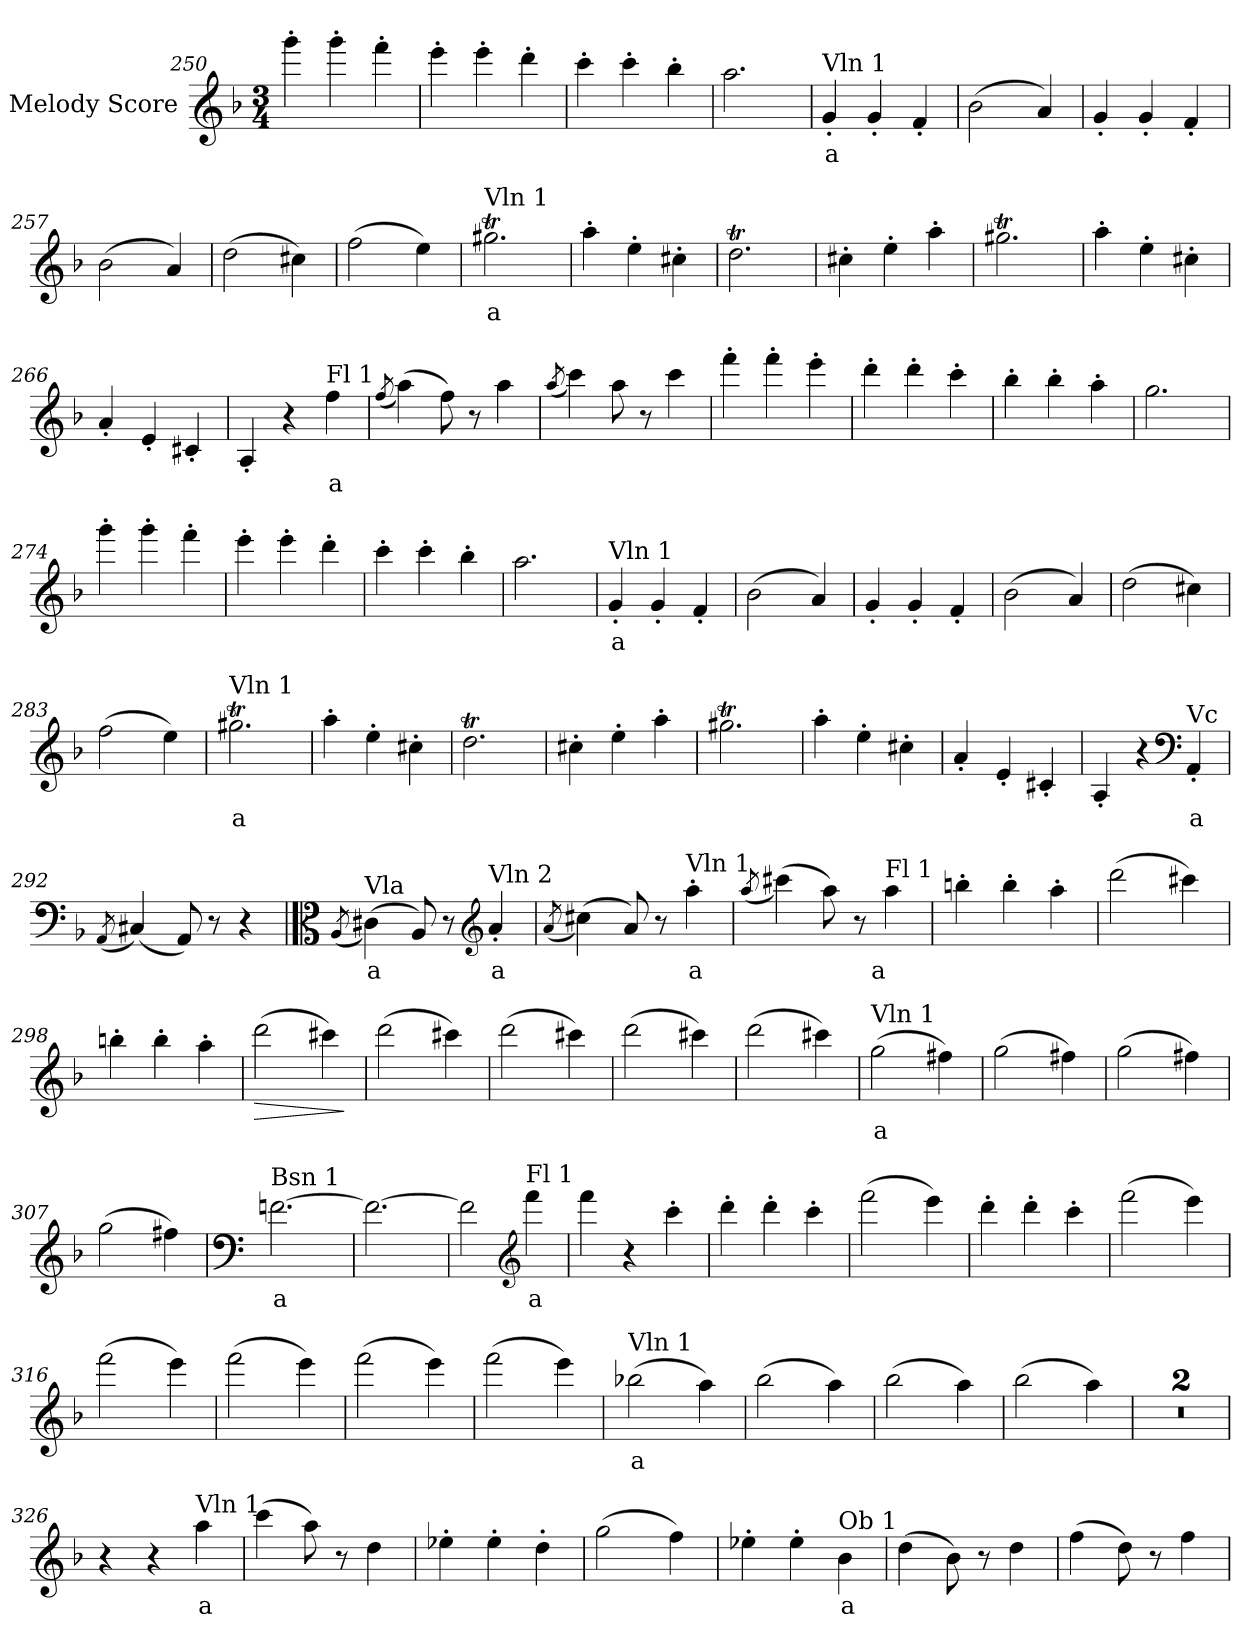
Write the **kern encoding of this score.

**kern	**text	**dynam
*part1	*part1	*part1
*staff1	*staff1	*staff1
*I"Melody Score	*	*
*clefG2	*	*
*k[b-]	*	*
*M3/4	*	*
=250	=250	=250
4ggg'\	.	.
4ggg'\	.	.
4fff'\	.	.
=251	=251	=251
4eee'\	.	.
4eee'\	.	.
4ddd'\	.	.
=252	=252	=252
4ccc'\	.	.
4ccc'\	.	.
4bb-'\	.	.
=253	=253	=253
2.aa\	.	.
=254	=254	=254
!LO:TX:a:t=Vln 1	!	!
!	!LO:LY:b:color=#FF0000	!
4g'/	a	.
4g'/	.	.
4f'/	.	.
=255	=255	=255
(2b-\	.	.
4a/)	.	.
=256	=256	=256
4g'/	.	.
4g'/	.	.
4f'/	.	.
=257	=257	=257
(2b-\	.	.
4a/)	.	.
=258	=258	=258
(2dd\	.	.
4cc#X\)	.	.
=259	=259	=259
(2ff\	.	.
4ee\)	.	.
=260	=260	=260
!LO:TX:a:t=Vln 1	!	!
!	!LO:LY:b:color=#FF0000	!
2.gg#Xt\	a	.
=261	=261	=261
4aa'\	.	.
4ee'\	.	.
4cc#X'\	.	.
=262	=262	=262
2.ddT\	.	.
=263	=263	=263
4cc#X'\	.	.
4ee'\	.	.
4aa'\	.	.
=264	=264	=264
2.gg#Xt\	.	.
=265	=265	=265
4aa'\	.	.
4ee'\	.	.
4cc#X'\	.	.
=266	=266	=266
4a'/	.	.
4e'/	.	.
4c#X'/	.	.
=267	=267	=267
4A'/	.	.
4r	.	.
!LO:TX:a:t=Fl 1	!	!
!	!LO:LY:b:color=#FF0000	!
4ff\	a	.
=268	=268	=268
(8qff/	.	.
(4aa\)	.	.
8ff\)	.	.
8r	.	.
4aa\	.	.
=269	=269	=269
(8qaa/	.	.
4ccc\)	.	.
8aa\	.	.
8r	.	.
4ccc\	.	.
=270	=270	=270
4fff'\	.	.
4fff'\	.	.
4eee'\	.	.
=271	=271	=271
4ddd'\	.	.
4ddd'\	.	.
4ccc'\	.	.
=272	=272	=272
4bb-'\	.	.
4bb-'\	.	.
4aa'\	.	.
=273	=273	=273
2.gg\	.	.
=274	=274	=274
4ggg'\	.	.
4ggg'\	.	.
4fff'\	.	.
=275	=275	=275
4eee'\	.	.
4eee'\	.	.
4ddd'\	.	.
=276	=276	=276
4ccc'\	.	.
4ccc'\	.	.
4bb-'\	.	.
=277	=277	=277
2.aa\	.	.
=278	=278	=278
!LO:TX:a:t=Vln 1	!	!
!	!LO:LY:b:color=#FF0000	!
4g'/	a	.
4g'/	.	.
4f'/	.	.
=279	=279	=279
(2b-\	.	.
4a/)	.	.
=280	=280	=280
4g'/	.	.
4g'/	.	.
4f'/	.	.
=281	=281	=281
(2b-\	.	.
4a/)	.	.
=282	=282	=282
(2dd\	.	.
4cc#X\)	.	.
=283	=283	=283
(2ff\	.	.
4ee\)	.	.
=284	=284	=284
!LO:TX:a:t=Vln 1	!	!
!	!LO:LY:b:color=#FF0000	!
2.gg#Xt\	a	.
=285	=285	=285
4aa'\	.	.
4ee'\	.	.
4cc#X'\	.	.
=286	=286	=286
2.ddT\	.	.
=287	=287	=287
4cc#X'\	.	.
4ee'\	.	.
4aa'\	.	.
=288	=288	=288
2.gg#Xt\	.	.
=289	=289	=289
4aa'\	.	.
4ee'\	.	.
4cc#X'\	.	.
=290	=290	=290
4a'/	.	.
4e'/	.	.
4c#X'/	.	.
=291	=291	=291
4A'/	.	.
4r	.	.
*clefF4	*	*
!LO:TX:a:t=Vc	!	!
!	!LO:LY:b:color=#FF0000	!
4AA'/	a	.
=292	=292	=292
(8qAA/	.	.
(4C#X/)	.	.
8AA/)	.	.
8r	.	.
4r	.	.
=293	=293	=293
*clefC3	*	*
(8qA/	.	.
!LO:TX:a:t=Vla	!	!
!	!LO:LY:b:color=#FF0000	!
(4c#X\)	a	.
8A/)	.	.
8r	.	.
*clefG2	*	*
!LO:TX:a:t=Vln 2	!	!
!	!LO:LY:b:color=#FF0000	!
4a'/	a	.
=294	=294	=294
(8qa/	.	.
(4cc#X\)	.	.
8a/)	.	.
8r	.	.
!LO:TX:a:t=Vln 1	!	!
!	!LO:LY:b:color=#FF0000	!
4aa'\	a	.
=295	=295	=295
(8qaa/	.	.
(4ccc#X\)	.	.
8aa\)	.	.
8r	.	.
!LO:TX:a:t=Fl 1	!	!
!	!LO:LY:b:color=#FF0000	!
4aa\	a	.
=296	=296	=296
4bbn'\	.	.
4bb'\	.	.
4aa'\	.	.
=297	=297	=297
(2ddd\	.	.
4ccc#X\)	.	.
=298	=298	=298
4bbn'\	.	.
4bb'\	.	.
4aa'\	.	.
=299	=299	=299
!	!	!LO:HP:b
(2ddd\	.	>
4ccc#X\)	.	.
.	.	]
=300	=300	=300
(2ddd\	.	.
4ccc#X\)	.	.
=301	=301	=301
(2ddd\	.	.
4ccc#X\)	.	.
=302	=302	=302
(2ddd\	.	.
4ccc#X\)	.	.
=303	=303	=303
(2ddd\	.	.
4ccc#X\)	.	.
=304	=304	=304
!LO:TX:a:t=Vln 1	!	!
!	!LO:LY:b:color=#FF0000	!
(2gg\	a	.
4ff#X\)	.	.
=305	=305	=305
(2gg\	.	.
4ff#X\)	.	.
=306	=306	=306
(2gg\	.	.
4ff#X\)	.	.
=307	=307	=307
(2gg\	.	.
4ff#X\)	.	.
=308	=308	=308
*clefF4	*	*
!LO:TX:a:t=Bsn 1	!	!
!	!LO:LY:b:color=#FF0000	!
[2.fn\	a	.
=309	=309	=309
2.f\_	.	.
=310	=310	=310
2f\]	.	.
*clefG2	*	*
!LO:TX:a:t=Fl 1	!	!
!	!LO:LY:b:color=#FF0000	!
4fff\	a	.
=311	=311	=311
4fff\	.	.
4r	.	.
4ccc'\	.	.
=312	=312	=312
4ddd'\	.	.
4ddd'\	.	.
4ccc'\	.	.
=313	=313	=313
(2fff\	.	.
4eee\)	.	.
=314	=314	=314
4ddd'\	.	.
4ddd'\	.	.
4ccc'\	.	.
=315	=315	=315
(2fff\	.	.
4eee\)	.	.
=316	=316	=316
(2fff\	.	.
4eee\)	.	.
=317	=317	=317
(2fff\	.	.
4eee\)	.	.
=318	=318	=318
(2fff\	.	.
4eee\)	.	.
=319	=319	=319
(2fff\	.	.
4eee\)	.	.
=320	=320	=320
!LO:TX:a:t=Vln 1	!	!
!	!LO:LY:b:color=#FF0000	!
(2bb-X\	a	.
4aa\)	.	.
=321	=321	=321
(2bb-\	.	.
4aa\)	.	.
=322	=322	=322
(2bb-\	.	.
4aa\)	.	.
=323	=323	=323
(2bb-\	.	.
4aa\)	.	.
=324	=324	=324
2.r	.	.
=325	=325	=325
2.r	.	.
=326	=326	=326
4r	.	.
4r	.	.
!LO:TX:a:t=Vln 1	!	!
!	!LO:LY:b:color=#FF0000	!
4aa\	a	.
=327	=327	=327
(4ccc\	.	.
8aa\)	.	.
8r	.	.
4dd\	.	.
=328	=328	=328
4ee-X'\	.	.
4ee-'\	.	.
4dd'\	.	.
=329	=329	=329
(2gg\	.	.
4ff\)	.	.
=330	=330	=330
4ee-X'\	.	.
4ee-'\	.	.
!LO:TX:a:t=Ob 1	!	!
!	!LO:LY:b:color=#FF0000	!
4b-\	a	.
=331	=331	=331
(4dd\	.	.
8b-\)	.	.
8r	.	.
4dd\	.	.
=332	=332	=332
(4ff\	.	.
8dd\)	.	.
8r	.	.
4ff\	.	.
=	=	=
*-	*-	*-
